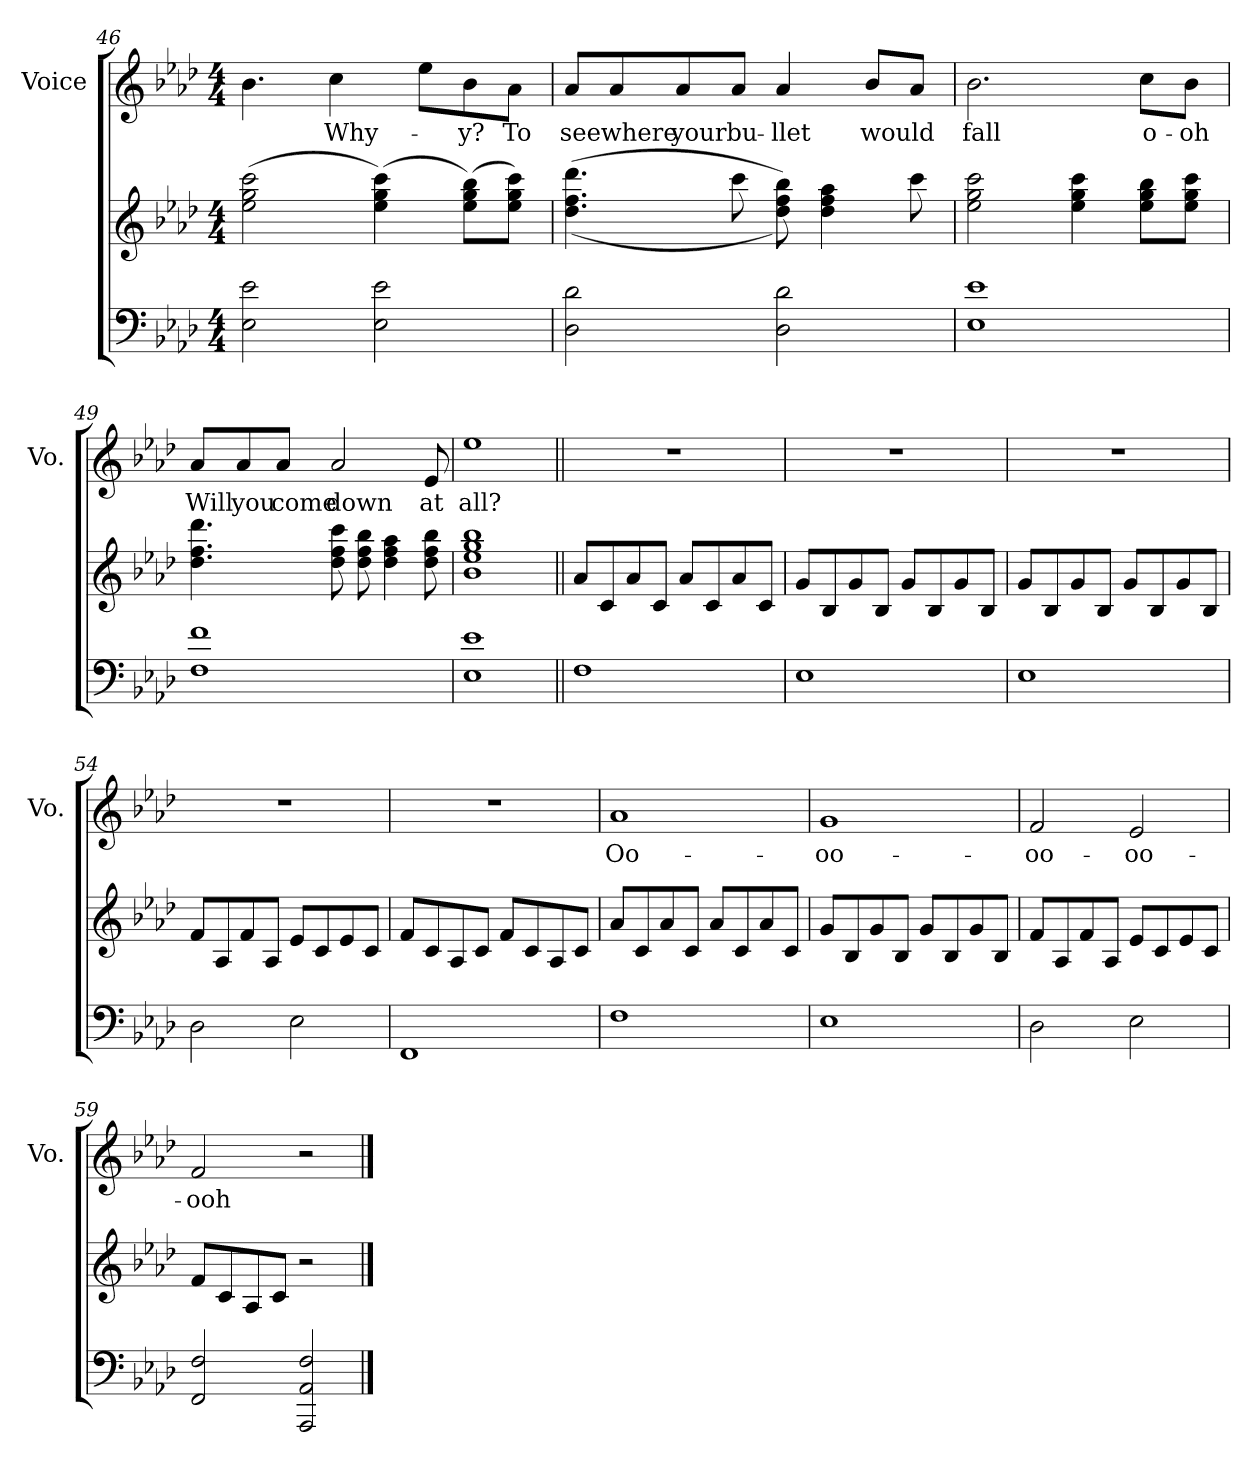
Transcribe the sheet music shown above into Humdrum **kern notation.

**kern	**kern	**kern	**text
*part2	*part2	*part1	*part1
*staff3	*staff2	*staff1	*staff1
*	*	*I"Voice	*
*	*	*I'Vo.	*
*clefF4	*clefG2	*clefG2	*
*k[b-e-a-d-]	*k[b-e-a-d-]	*k[b-e-a-d-]	*
*M4/4	*M4/4	*M4/4	*
=46	=46	=46	=46
2E-\ 2e-\	(2ee-\ 2gg\ 2ccc\	4.b-\	.
.	.	4cc\	Why-
2E-\ 2e-\	(4ee-\ 4gg\ 4ccc\)	.	.
.	.	8ee-\L	.
.	(8ee-\ 8gg\ 8bb-\L)	8b-\	-y?
.	8ee-\ 8gg\ 8ccc\J)	8a-\J	To
=47	=47	=47	=47
2D-\ 2d-\	((4.dd-\ 4.ff\ 4.ddd-\	8a-/L	see
.	.	8a-/	where
.	.	8a-/	your
.	8ccc\	8a-/J	bu-
2D-\ 2d-\	8dd-\ 8ff\ 8bb-\))	4a-/	-llet
.	4dd-\ 4ff\ 4aa-\	.	.
.	.	8b-/L	would
.	8ccc\	8a-/J	.
=48	=48	=48	=48
1E- 1e-	2ee-\ 2gg\ 2ccc\	2.b-\	fall
.	4ee-\ 4gg\ 4ccc\	.	.
.	8ee-\ 8gg\ 8bb-\L	8cc\L	o-
.	8ee-\ 8gg\ 8ccc\J	8b-\J	-oh
!!LO:LB:g=z
=49	=49	=49	=49
1F 1f	4.dd-\ 4.ff\ 4.ddd-\	8a-/L	Will
.	.	8a-/	you
.	.	8a-/J	come
.	8dd-\ 8ff\ 8ccc\	2a-/	down
.	8dd-\ 8ff\ 8bb-\	.	.
.	4dd-\ 4ff\ 4aa-\	.	.
.	8dd-\ 8ff\ 8bb-\	8e-/	at
=50	=50	=50	=50
1E- 1e-	1b- 1ee- 1gg 1bb-	1ee-	all?
=51||	=51||	=51||	=51||
1F	8a-/L	1r	.
.	8c/	.	.
.	8a-/	.	.
.	8c/J	.	.
.	8a-/L	.	.
.	8c/	.	.
.	8a-/	.	.
.	8c/J	.	.
=52	=52	=52	=52
1E-	8g/L	1r	.
.	8B-/	.	.
.	8g/	.	.
.	8B-/J	.	.
.	8g/L	.	.
.	8B-/	.	.
.	8g/	.	.
.	8B-/J	.	.
!!LO:PB:g=z
=53	=53	=53	=53
1E-	8g/L	1r	.
.	8B-/	.	.
.	8g/	.	.
.	8B-/J	.	.
.	8g/L	.	.
.	8B-/	.	.
.	8g/	.	.
.	8B-/J	.	.
=54	=54	=54	=54
2D-\	8f/L	1r	.
.	8A-/	.	.
.	8f/	.	.
.	8A-/J	.	.
2E-\	8e-/L	.	.
.	8c/	.	.
.	8e-/	.	.
.	8c/J	.	.
=55	=55	=55	=55
1FF	8f/L	1r	.
.	8c/	.	.
.	8A-/	.	.
.	8c/J	.	.
.	8f/L	.	.
.	8c/	.	.
.	8A-/	.	.
.	8c/J	.	.
=56	=56	=56	=56
1F	8a-/L	1a-	Oo-
.	8c/	.	.
.	8a-/	.	.
.	8c/J	.	.
.	8a-/L	.	.
.	8c/	.	.
.	8a-/	.	.
.	8c/J	.	.
!!LO:LB:g=z
=57	=57	=57	=57
1E-	8g/L	1g	-oo-
.	8B-/	.	.
.	8g/	.	.
.	8B-/J	.	.
.	8g/L	.	.
.	8B-/	.	.
.	8g/	.	.
.	8B-/J	.	.
=58	=58	=58	=58
2D-\	8f/L	2f/	-oo-
.	8A-/	.	.
.	8f/	.	.
.	8A-/J	.	.
2E-\	8e-/L	2e-/	-oo-
.	8c/	.	.
.	8e-/	.	.
.	8c/J	.	.
=59	=59	=59	=59
2FF/ 2F/	8f/L	2f/	-ooh
.	8c/	.	.
.	8A-/	.	.
.	8c/J	.	.
2AAA-/ 2AA-/ 2F/	2r	2r	.
==	==	==	==
*-	*-	*-	*-
